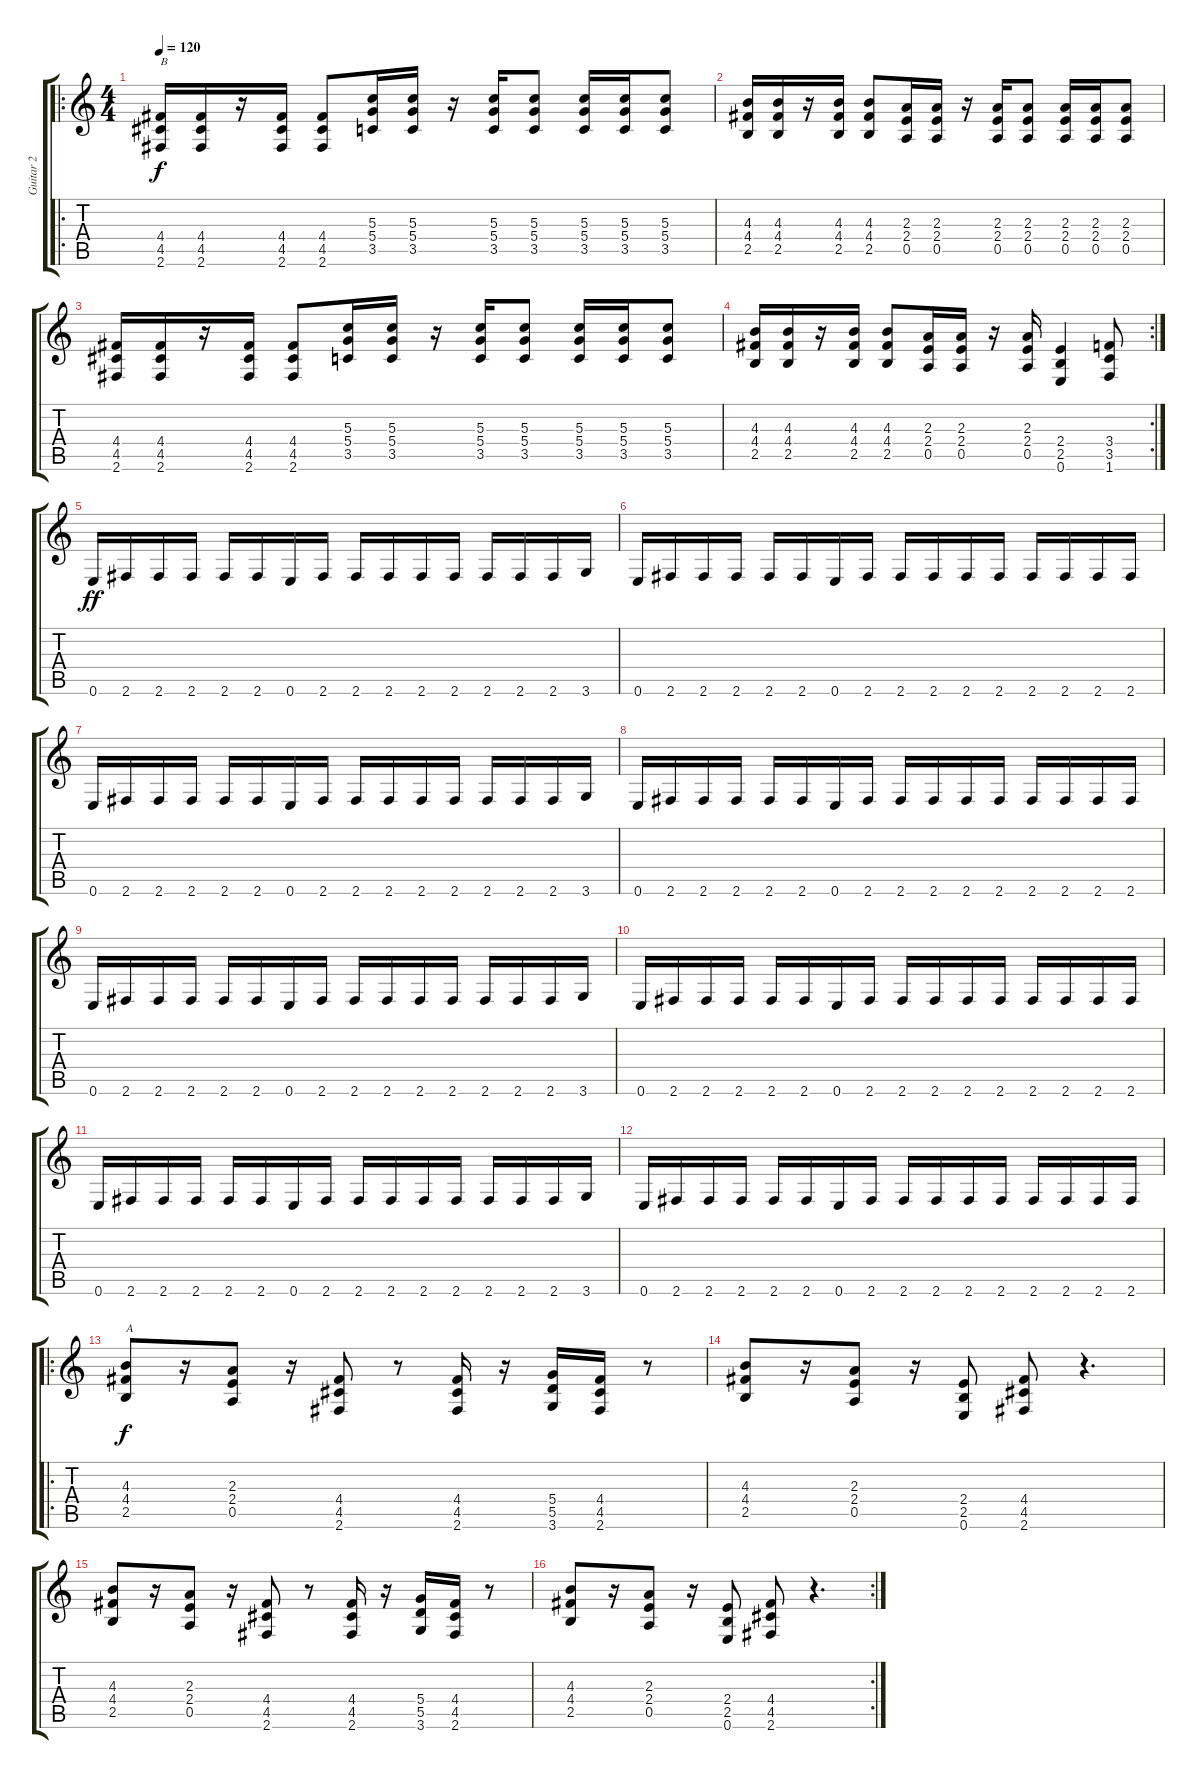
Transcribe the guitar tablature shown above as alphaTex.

\track ("Guitar 2" "Guitar 2") {instrument distortionguitar}
\staff {score tabs}
\tuning (E4 B3 G3 D3 A2 E2) {hide}
\ro
\ts (4 4)
\tempo 120
\clef g2
\ks c
(4.4 4.5 2.6).16{txt "B" dy f} (4.4 4.5 2.6).16 r.16 (4.4 4.5 2.6).16 (4.4 4.5 2.6).8 (5.3 5.4 3.5).16 (5.3 5.4 3.5).16 r.16 (5.3 5.4 3.5).16 (5.3 5.4 3.5).8 (5.3 5.4 3.5).16 (5.3 5.4 3.5).16 (5.3 5.4 3.5).8 |
(4.3 4.4 2.5).16 (4.3 4.4 2.5).16 r.16 (4.3 4.4 2.5).16 (4.3 4.4 2.5).8 (2.3 2.4 0.5).16 (2.3 2.4 0.5).16 r.16 (2.3 2.4 0.5).16 (2.3 2.4 0.5).8 (2.3 2.4 0.5).16 (2.3 2.4 0.5).16 (2.3 2.4 0.5).8 |
(4.4 4.5 2.6).16 (4.4 4.5 2.6).16 r.16 (4.4 4.5 2.6).16 (4.4 4.5 2.6).8 (5.3 5.4 3.5).16 (5.3 5.4 3.5).16 r.16 (5.3 5.4 3.5).16 (5.3 5.4 3.5).8 (5.3 5.4 3.5).16 (5.3 5.4 3.5).16 (5.3 5.4 3.5).8 |
\rc 2
(4.3 4.4 2.5).16 (4.3 4.4 2.5).16 r.16 (4.3 4.4 2.5).16 (4.3 4.4 2.5).8 (2.3 2.4 0.5).16 (2.3 2.4 0.5).16 r.16 (2.3 2.4 0.5).16 (2.4 2.5 0.6).4 (3.4 3.5 1.6).8 |
0.6.16{dy ff} 2.6.16 2.6.16 2.6.16 2.6.16 2.6.16 0.6.16 2.6.16 2.6.16 2.6.16 2.6.16 2.6.16 2.6.16 2.6.16 2.6.16 3.6.16 |
0.6.16 2.6.16 2.6.16 2.6.16 2.6.16 2.6.16 0.6.16 2.6.16 2.6.16 2.6.16 2.6.16 2.6.16 2.6.16 2.6.16 2.6.16 2.6.16 |
0.6.16 2.6.16 2.6.16 2.6.16 2.6.16 2.6.16 0.6.16 2.6.16 2.6.16 2.6.16 2.6.16 2.6.16 2.6.16 2.6.16 2.6.16 3.6.16 |
0.6.16 2.6.16 2.6.16 2.6.16 2.6.16 2.6.16 0.6.16 2.6.16 2.6.16 2.6.16 2.6.16 2.6.16 2.6.16 2.6.16 2.6.16 2.6.16 |
0.6.16 2.6.16 2.6.16 2.6.16 2.6.16 2.6.16 0.6.16 2.6.16 2.6.16 2.6.16 2.6.16 2.6.16 2.6.16 2.6.16 2.6.16 3.6.16 |
0.6.16 2.6.16 2.6.16 2.6.16 2.6.16 2.6.16 0.6.16 2.6.16 2.6.16 2.6.16 2.6.16 2.6.16 2.6.16 2.6.16 2.6.16 2.6.16 |
0.6.16 2.6.16 2.6.16 2.6.16 2.6.16 2.6.16 0.6.16 2.6.16 2.6.16 2.6.16 2.6.16 2.6.16 2.6.16 2.6.16 2.6.16 3.6.16 |
0.6.16 2.6.16 2.6.16 2.6.16 2.6.16 2.6.16 0.6.16 2.6.16 2.6.16 2.6.16 2.6.16 2.6.16 2.6.16 2.6.16 2.6.16 2.6.16 |
\ro
(4.3 4.4 2.5).8{txt "A" dy f} r.16 (2.3 2.4 0.5).8 r.16 (4.4 4.5 2.6).8 r.8 (4.4 4.5 2.6).16 r.16 (5.4 5.5 3.6).16 (4.4 4.5 2.6).16 r.8 |
(4.3 4.4 2.5).8 r.16 (2.3 2.4 0.5).8 r.16 (2.4 2.5 0.6).8 (4.4 4.5 2.6).8 r.4{d} |
(4.3 4.4 2.5).8 r.16 (2.3 2.4 0.5).8 r.16 (4.4 4.5 2.6).8 r.8 (4.4 4.5 2.6).16 r.16 (5.4 5.5 3.6).16 (4.4 4.5 2.6).16 r.8 |
\rc 2
(4.3 4.4 2.5).8 r.16 (2.3 2.4 0.5).8 r.16 (2.4 2.5 0.6).8 (4.4 4.5 2.6).8 r.4{d}
